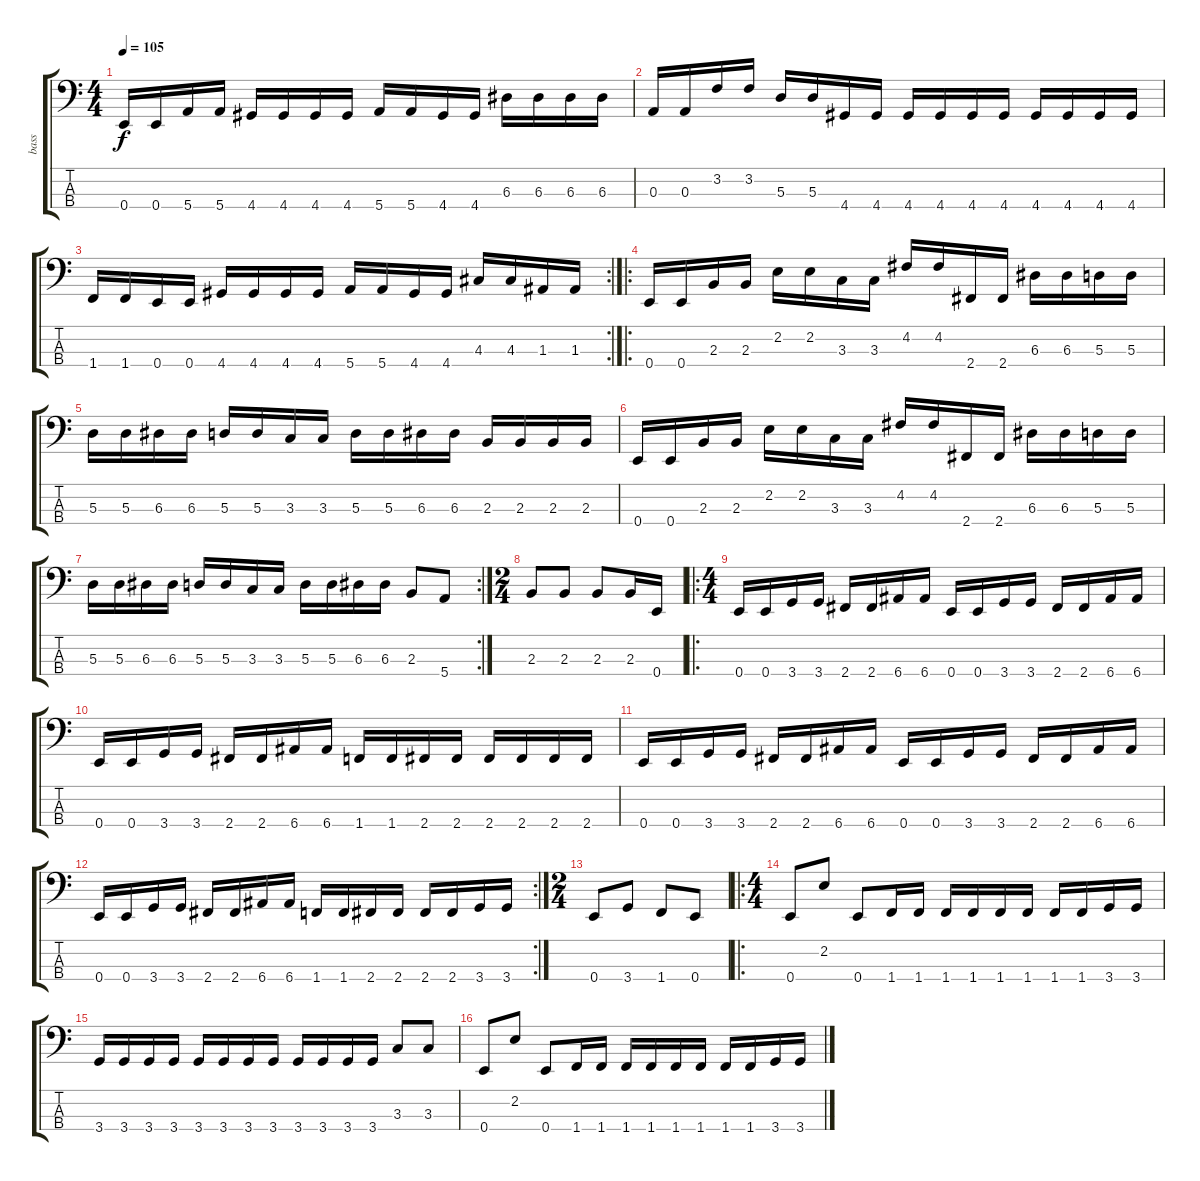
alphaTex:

\track ("bass" "bass") {instrument electricbasspick}
\staff {score tabs}
\tuning (G2 D2 A1 E1) {hide}
\ts (4 4)
\tempo 105
\clef f4
\ks c
0.4.16{dy f} 0.4.16 5.4.16 5.4.16 4.4.16 4.4.16 4.4.16 4.4.16 5.4.16 5.4.16 4.4.16 4.4.16 6.3.16 6.3.16 6.3.16 6.3.16 |
0.3.16 0.3.16 3.2.16 3.2.16 5.3.16 5.3.16 4.4.16 4.4.16 4.4.16 4.4.16 4.4.16 4.4.16 4.4.16 4.4.16 4.4.16 4.4.16 |
\rc 2
1.4.16 1.4.16 0.4.16 0.4.16 4.4.16 4.4.16 4.4.16 4.4.16 5.4.16 5.4.16 4.4.16 4.4.16 4.3.16 4.3.16 1.3.16 1.3.16 |
\ro
0.4.16 0.4.16 2.3.16 2.3.16 2.2.16 2.2.16 3.3.16 3.3.16 4.2.16 4.2.16 2.4.16 2.4.16 6.3.16 6.3.16 5.3.16 5.3.16 |
5.3.16 5.3.16 6.3.16 6.3.16 5.3.16 5.3.16 3.3.16 3.3.16 5.3.16 5.3.16 6.3.16 6.3.16 2.3.16 2.3.16 2.3.16 2.3.16 |
0.4.16 0.4.16 2.3.16 2.3.16 2.2.16 2.2.16 3.3.16 3.3.16 4.2.16 4.2.16 2.4.16 2.4.16 6.3.16 6.3.16 5.3.16 5.3.16 |
\rc 2
5.3.16 5.3.16 6.3.16 6.3.16 5.3.16 5.3.16 3.3.16 3.3.16 5.3.16 5.3.16 6.3.16 6.3.16 2.3.8 5.4.8 |
\ts (2 4)
2.3.8 2.3.8 2.3.8 2.3.16 0.4.16 |
\ro
\ts (4 4)
0.4.16 0.4.16 3.4.16 3.4.16 2.4.16 2.4.16 6.4.16 6.4.16 0.4.16 0.4.16 3.4.16 3.4.16 2.4.16 2.4.16 6.4.16 6.4.16 |
0.4.16 0.4.16 3.4.16 3.4.16 2.4.16 2.4.16 6.4.16 6.4.16 1.4.16 1.4.16 2.4.16 2.4.16 2.4.16 2.4.16 2.4.16 2.4.16 |
0.4.16 0.4.16 3.4.16 3.4.16 2.4.16 2.4.16 6.4.16 6.4.16 0.4.16 0.4.16 3.4.16 3.4.16 2.4.16 2.4.16 6.4.16 6.4.16 |
\rc 2
0.4.16 0.4.16 3.4.16 3.4.16 2.4.16 2.4.16 6.4.16 6.4.16 1.4.16 1.4.16 2.4.16 2.4.16 2.4.16 2.4.16 3.4.16 3.4.16 |
\ts (2 4)
0.4.8 3.4.8 1.4.8 0.4.8 |
\ro
\ts (4 4)
0.4.8 2.2.8 0.4.8 1.4.16 1.4.16 1.4.16 1.4.16 1.4.16 1.4.16 1.4.16 1.4.16 3.4.16 3.4.16 |
3.4.16 3.4.16 3.4.16 3.4.16 3.4.16 3.4.16 3.4.16 3.4.16 3.4.16 3.4.16 3.4.16 3.4.16 3.3.8 3.3.8 |
0.4.8 2.2.8 0.4.8 1.4.16 1.4.16 1.4.16 1.4.16 1.4.16 1.4.16 1.4.16 1.4.16 3.4.16 3.4.16
